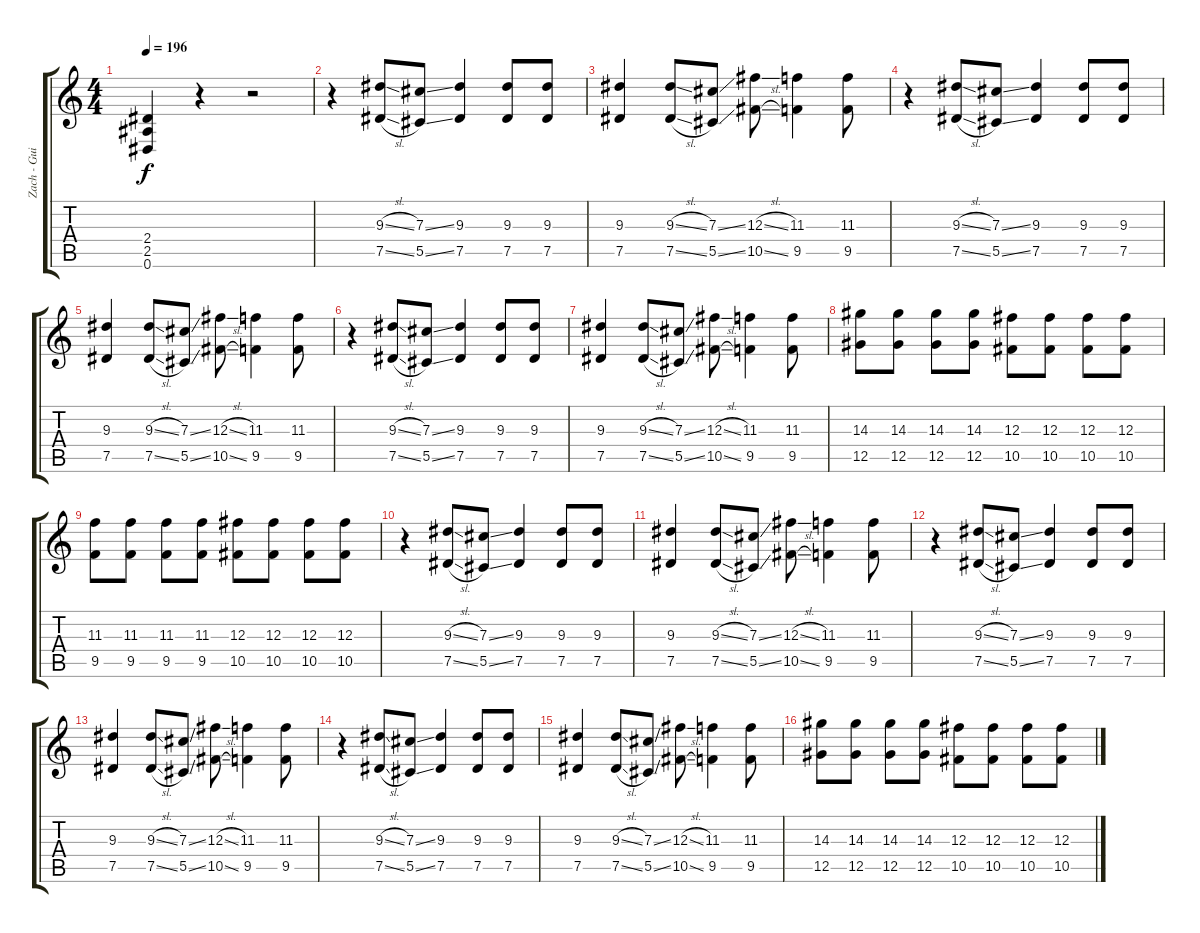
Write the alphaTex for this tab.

\track ("Zach - Guitar" "Zach - Gui") {instrument distortionguitar}
\staff {score tabs}
\tuning (Eb4 Bb3 Gb3 Db3 Ab2 Eb2) {hide}
\ts (4 4)
\tempo 196
\clef g2
\ks c
(2.4 2.5 0.6).4{dy f} r.4 r.2 |
r.4{volume 14 balance 11} (9.3{sl} 7.5{sl}).8 (7.3{ss} 5.5{ss}).8 (9.3 7.5).4 (9.3 7.5).8 (9.3 7.5).8 |
(9.3 7.5).4 (9.3{sl} 7.5{sl}).8 (7.3{ss} 5.5{ss}).8 (12.3{sl} 10.5{sl}).8 (11.3 9.5).4 (11.3 9.5).8 |
r.4 (9.3{sl} 7.5{sl}).8 (7.3{ss} 5.5{ss}).8 (9.3 7.5).4 (9.3 7.5).8 (9.3 7.5).8 |
(9.3 7.5).4 (9.3{sl} 7.5{sl}).8 (7.3{ss} 5.5{ss}).8 (12.3{sl} 10.5{sl}).8 (11.3 9.5).4 (11.3 9.5).8 |
r.4 (9.3{sl} 7.5{sl}).8 (7.3{ss} 5.5{ss}).8 (9.3 7.5).4 (9.3 7.5).8 (9.3 7.5).8 |
(9.3 7.5).4 (9.3{sl} 7.5{sl}).8 (7.3{ss} 5.5{ss}).8 (12.3{sl} 10.5{sl}).8 (11.3 9.5).4 (11.3 9.5).8 |
(14.3 12.5).8 (14.3 12.5).8 (14.3 12.5).8 (14.3 12.5).8 (12.3 10.5).8 (12.3 10.5).8 (12.3 10.5).8 (12.3 10.5).8 |
(11.3 9.5).8 (11.3 9.5).8 (11.3 9.5).8 (11.3 9.5).8 (12.3 10.5).8 (12.3 10.5).8 (12.3 10.5).8 (12.3 10.5).8 |
r.4{volume 12} (9.3{sl} 7.5{sl}).8 (7.3{ss} 5.5{ss}).8 (9.3 7.5).4 (9.3 7.5).8 (9.3 7.5).8 |
(9.3 7.5).4 (9.3{sl} 7.5{sl}).8 (7.3{ss} 5.5{ss}).8 (12.3{sl} 10.5{sl}).8 (11.3 9.5).4 (11.3 9.5).8 |
r.4 (9.3{sl} 7.5{sl}).8 (7.3{ss} 5.5{ss}).8 (9.3 7.5).4 (9.3 7.5).8 (9.3 7.5).8 |
(9.3 7.5).4 (9.3{sl} 7.5{sl}).8 (7.3{ss} 5.5{ss}).8 (12.3{sl} 10.5{sl}).8 (11.3 9.5).4 (11.3 9.5).8 |
r.4 (9.3{sl} 7.5{sl}).8 (7.3{ss} 5.5{ss}).8 (9.3 7.5).4 (9.3 7.5).8 (9.3 7.5).8 |
(9.3 7.5).4 (9.3{sl} 7.5{sl}).8 (7.3{ss} 5.5{ss}).8 (12.3{sl} 10.5{sl}).8 (11.3 9.5).4 (11.3 9.5).8 |
(14.3 12.5).8 (14.3 12.5).8 (14.3 12.5).8 (14.3 12.5).8 (12.3 10.5).8 (12.3 10.5).8 (12.3 10.5).8 (12.3 10.5).8
